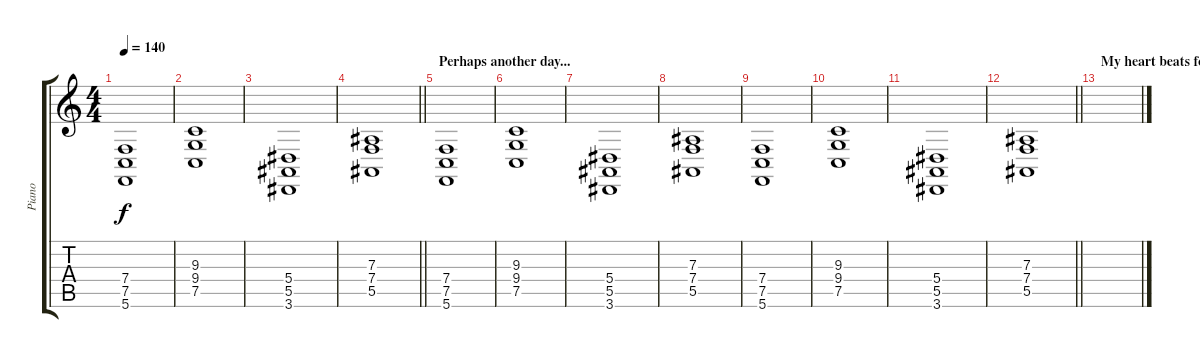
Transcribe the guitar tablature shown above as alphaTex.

\track ("Piano" "Piano") {instrument acousticgrandpiano}
\staff {score tabs}
\tuning (C4 G3 Eb3 Bb2 F2 C2) {hide}
\ts (4 4)
\tempo 140
\clef g2
\ks c
(7.4 7.5 5.6).1{dy f} |
(9.3 9.4 7.5).1 |
(5.4 5.5 3.6).1 |
\barLineRight lightlight
(7.3 7.4 5.5).1 |
\section ("" "Perhaps another day...")
(7.4 7.5 5.6).1 |
(9.3 9.4 7.5).1 |
(5.4 5.5 3.6).1 |
(7.3 7.4 5.5).1 |
(7.4 7.5 5.6).1 |
(9.3 9.4 7.5).1 |
(5.4 5.5 3.6).1 |
\barLineRight lightlight
(7.3 7.4 5.5).1 |
\section ("" "My heart beats for your soul...")
